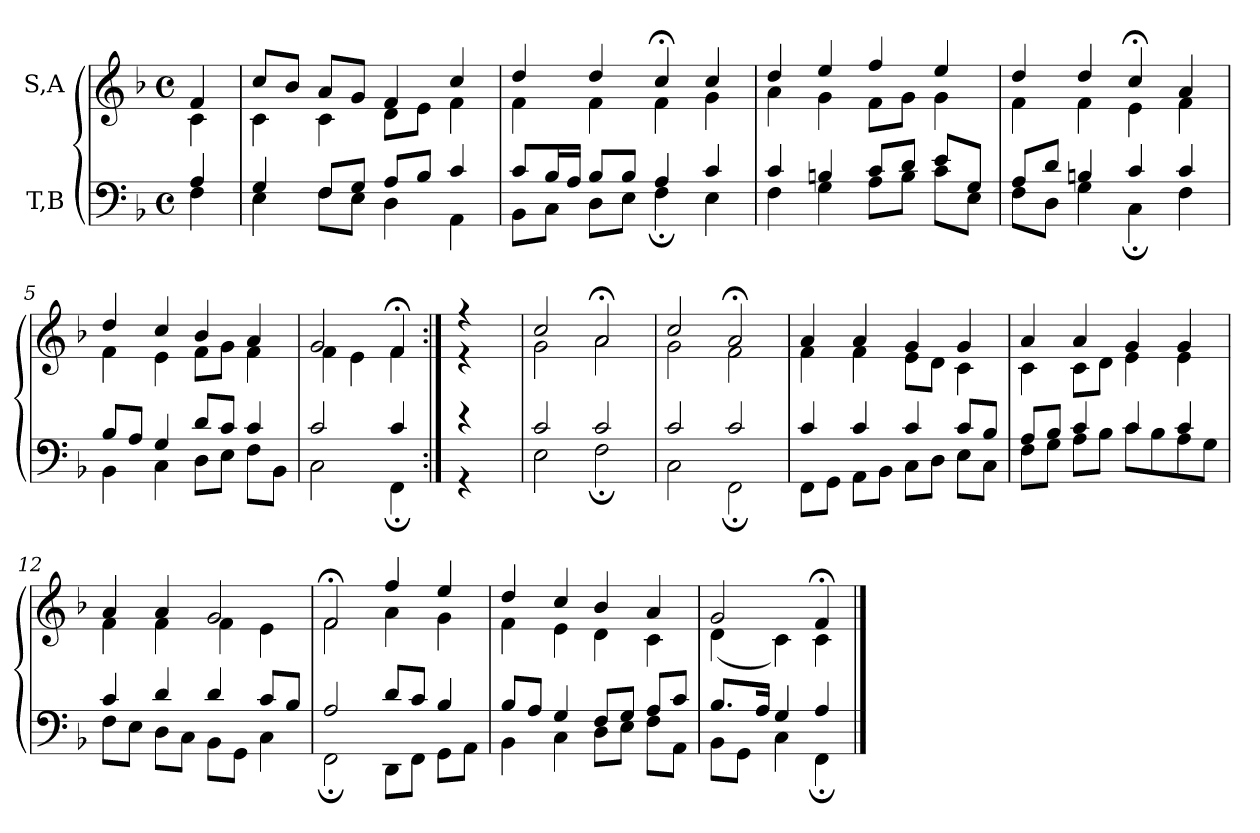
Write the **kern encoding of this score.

**kern	**kern
*part2	*part1
*staff2	*staff1
*I"T,B	*I"S,A
*clefF4	*clefG2
*k[b-]	*k[b-]
*M4/4	*M4/4
*met(c)	*met(c)
=	=
*^	*^
4A	4F	4f	4c
=1	=1	=1	=1
4G	4E	8ccL	4c
.	.	8b-J	.
8FL	8FL	8aL	4c
8GJ	8EJ	8gJ	.
8AL	4D	4f	8dL
8B-J	.	.	8eJ
4c	4AA	4cc	4f
=2	=2	=2	=2
8cL	8BB-L	4dd	4f
16B-L	8CJ	.	.
16AJJ	.	.	.
8B-L	8DL	4dd	4f
8B-J	8EJ	.	.
4A	4F;	4cc;<	4f
4c	4E	4cc	4g
=3	=3	=3	=3
4c	4F	4dd	4a
4Bn	4G	4ee	4g
8cL	8AL	4ff	8fL
8dJ	8BJ	.	8gJ
8eL	8cL	4ee	4g
8GJ	8EJ	.	.
=4	=4	=4	=4
8AL	8FL	4dd	4f
8dJ	8DJ	.	.
4Bn	4G	4dd	4f
4c	4C;	4cc;<	4e
4c	4F	4a	4f
=5	=5	=5	=5
8B-L	4BB-	4dd	4f
8AJ	.	.	.
4G	4C	4cc	4e
8dL	8DL	4b-	8fL
8cJ	8EJ	.	8gJ
4c	8FL	4a	4f
.	8BB-J	.	.
=1243	=1243	=1243	=1243
2c	2C	2g	4f
.	.	.	4e
4c	4FF;	4f;<	4f
=1244:|!	=1244:|!	=1244:|!	=1244:|!
4r	4r	4r	4r
=8	=8	=8	=8
2c	2E	2cc	2g
2c	2F;	2a;<	2a
=9	=9	=9	=9
2c	2C	2cc	2g
2c	2FF;	2a;<	2f
=10	=10	=10	=10
4c	8FFL	4a	4f
.	8GGJ	.	.
4c	8AAL	4a	4f
.	8BB-J	.	.
4c	8CL	4g	8eL
.	8DJ	.	8dJ
8cL	8EL	4g	4c
8B-J	8CJ	.	.
=11	=11	=11	=11
8AL	8FL	4a	4c
8B-J	8GJ	.	.
4c	8AL	4a	8cL
.	8B-J	.	8dJ
4c	8cL	4g	4e
.	8B-	.	.
4c	8A	4g	4e
.	8GJ	.	.
=12	=12	=12	=12
4c	8FL	4a	4f
.	8EJ	.	.
4d	8DL	4a	4f
.	8CJ	.	.
4d	8BB-L	2g	4f
.	8GGJ	.	.
8cL	4C	.	4e
8B-J	.	.	.
=13	=13	=13	=13
2A	2FF;	2f;<	2f
8dL	8DDL	4ff	4a
8cJ	8FFJ	.	.
4B-	8GGL	4ee	4g
.	8AAJ	.	.
=14	=14	=14	=14
8B-L	4BB-	4dd	4f
8AJ	.	.	.
4G	4C	4cc	4e
8FL	8DL	4b-	4d
8GJ	8EJ	.	.
8AL	8FL	4a	4c
8cJ	8AAJ	.	.
=1252	=1252	=1252	=1252
8.B-L	8BB-L	2g	(<4d
.	8GGJ	.	.
16AJk	.	.	.
4G	4C	.	4c)
4A	4FF;	4f;<	4c
*v	*v	*	*
*	*v	*v
==	==
*-	*-
